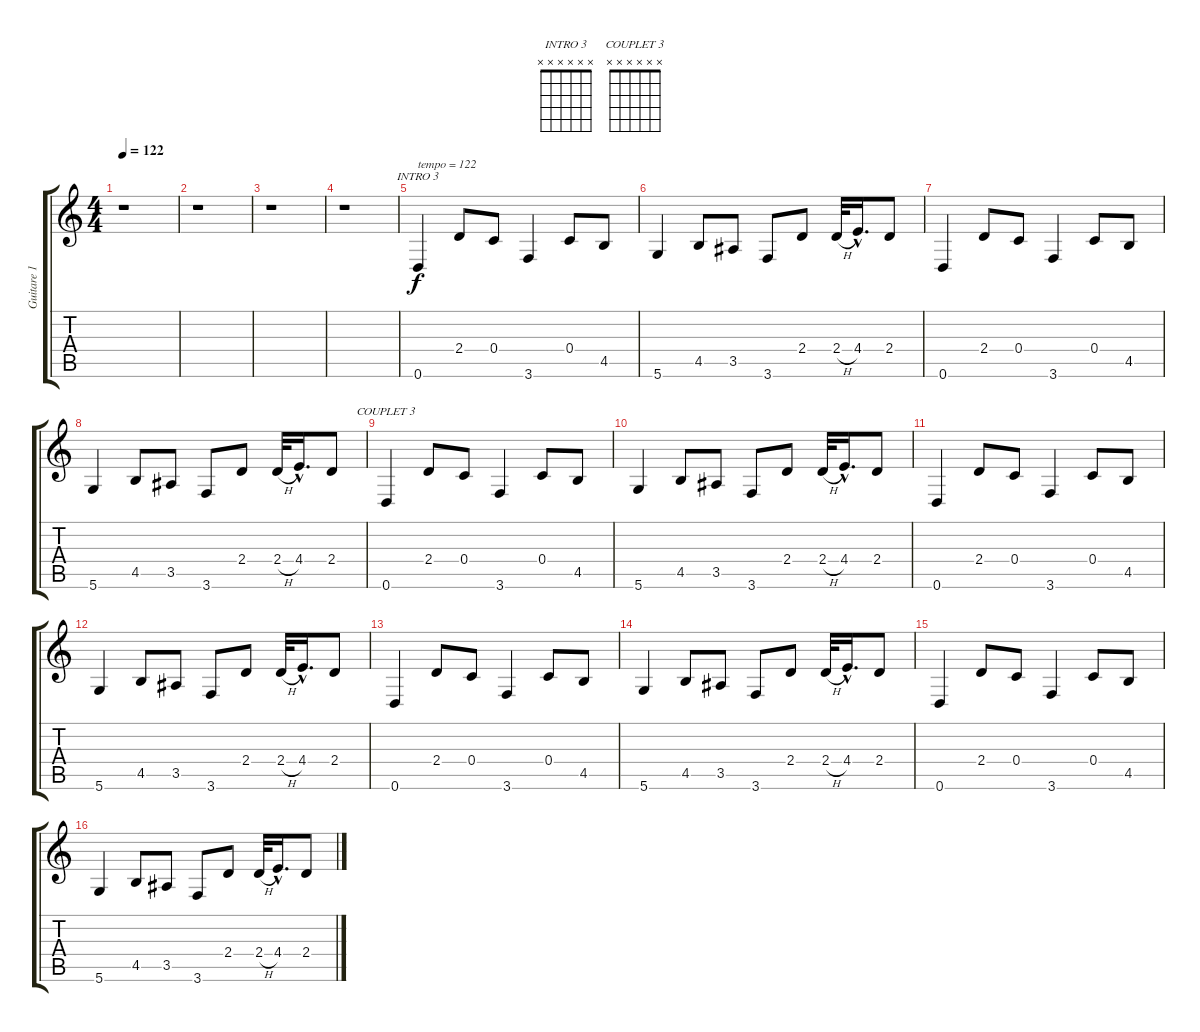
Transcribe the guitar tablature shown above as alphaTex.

\track ("Guitare 1" "Guitare 1") {instrument electricguitarclean}
\staff {score tabs}
\tuning (D4 A3 F3 C3 G2 D2) {hide}
\chord ("INTRO 3" x x x x x x) {firstfret 0}
\chord ("COUPLET 3" x x x x x x) {firstfret 0}
\ts (4 4)
\tempo 122
\clef g2
\ks c
r.1{dy f} |
r.1 |
r.1 |
r.1 |
0.6.4{ch "INTRO 3" txt "tempo = 122"} 2.4.8 0.4.8 3.6.4 0.4.8 4.5.8 |
5.6.4 4.5.8 3.5.8 3.6.8 2.4.8 2.4{h}.32 4.4{hac}.16{d} 2.4.8 |
0.6.4 2.4.8 0.4.8 3.6.4 0.4.8 4.5.8 |
5.6.4 4.5.8 3.5.8 3.6.8 2.4.8 2.4{h}.32 4.4{hac}.16{d} 2.4.8 |
0.6.4{ch "COUPLET 3"} 2.4.8 0.4.8 3.6.4 0.4.8 4.5.8 |
5.6.4 4.5.8 3.5.8 3.6.8 2.4.8 2.4{h}.32 4.4{hac}.16{d} 2.4.8 |
0.6.4 2.4.8 0.4.8 3.6.4 0.4.8 4.5.8 |
5.6.4 4.5.8 3.5.8 3.6.8 2.4.8 2.4{h}.32 4.4{hac}.16{d} 2.4.8 |
0.6.4 2.4.8 0.4.8 3.6.4 0.4.8 4.5.8 |
5.6.4 4.5.8 3.5.8 3.6.8 2.4.8 2.4{h}.32 4.4{hac}.16{d} 2.4.8 |
0.6.4 2.4.8 0.4.8 3.6.4 0.4.8 4.5.8 |
5.6.4 4.5.8 3.5.8 3.6.8 2.4.8 2.4{h}.32 4.4{hac}.16{d} 2.4.8
